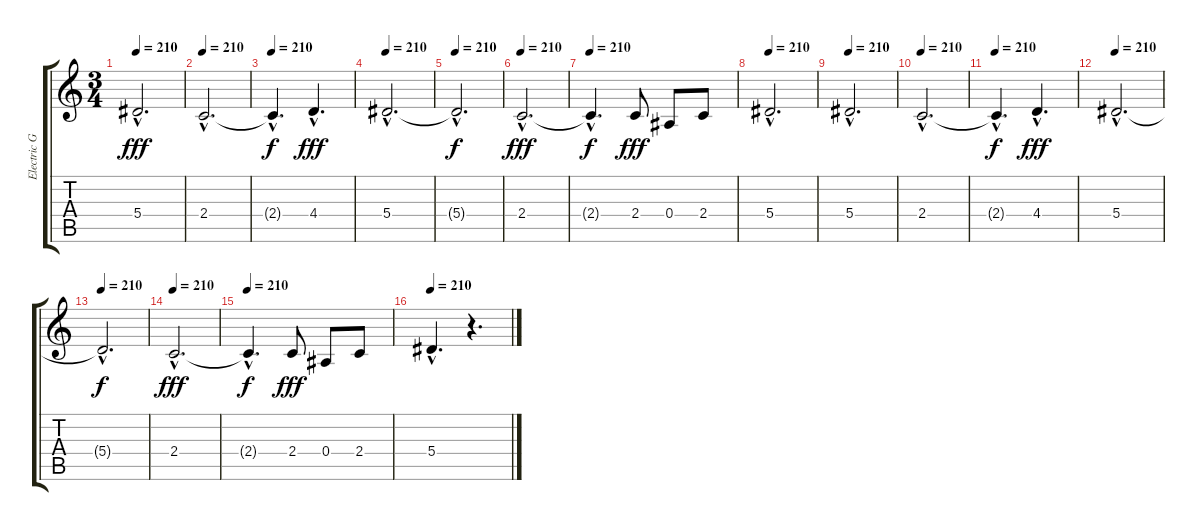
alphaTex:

\track ("Electric Guitar 2" "Electric G") {instrument distortionguitar}
\staff {score tabs}
\tuning (C4 G3 Eb3 Bb2 F2 C2) {hide}
\ts (3 4)
\tempo 210
\clef g2
\ks c
5.4{hac}.2{d dy fff} |
\tempo 210
2.4{hac}.2{d} |
\tempo 210
2.4{hac t}.4{d dy f} 4.4{hac}.4{d dy fff} |
\tempo 210
5.4{hac}.2{d} |
\tempo 210
5.4{hac t}.2{d dy f} |
\tempo 210
2.4{hac}.2{d dy fff} |
\tempo 210
2.4{hac t}.4{d dy f} 2.4.8{dy fff} 0.4.8 2.4.8 |
\tempo 210
5.4{hac}.2{d} |
\tempo 210
5.4{hac}.2{d} |
\tempo 210
2.4{hac}.2{d} |
\tempo 210
2.4{hac t}.4{d dy f} 4.4{hac}.4{d dy fff} |
\tempo 210
5.4{hac}.2{d} |
\tempo 210
5.4{hac t}.2{d dy f} |
\tempo 210
2.4{hac}.2{d dy fff} |
\tempo 210
2.4{hac t}.4{d dy f} 2.4.8{dy fff} 0.4.8 2.4.8 |
\tempo 210
5.4{hac}.4{d} r.4{d}
